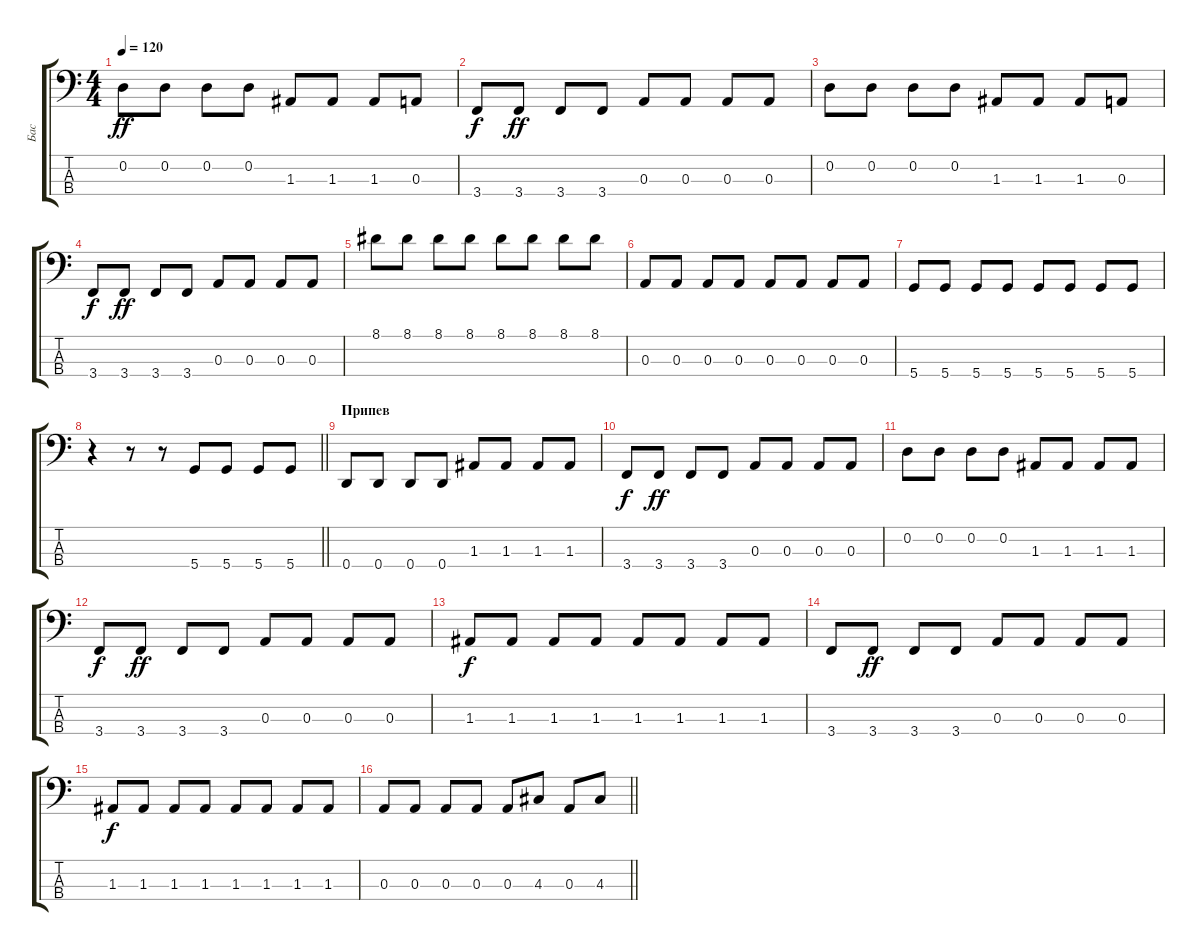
\track ("Бас" "Бас") {instrument electricbassfinger}
\staff {score tabs}
\tuning (G2 D2 A1 D1) {hide}
\ts (4 4)
\tempo 120
\clef f4
\ks c
0.2.8{dy ff} 0.2.8 0.2.8 0.2.8 1.3.8 1.3.8 1.3.8 0.3.8 |
3.4.8{dy f} 3.4.8{dy ff} 3.4.8 3.4.8 0.3.8 0.3.8 0.3.8 0.3.8 |
0.2.8 0.2.8 0.2.8 0.2.8 1.3.8 1.3.8 1.3.8 0.3.8 |
3.4.8{dy f} 3.4.8{dy ff} 3.4.8 3.4.8 0.3.8 0.3.8 0.3.8 0.3.8 |
8.1.8 8.1.8 8.1.8 8.1.8 8.1.8 8.1.8 8.1.8 8.1.8 |
0.3.8 0.3.8 0.3.8 0.3.8 0.3.8 0.3.8 0.3.8 0.3.8 |
5.4.8 5.4.8 5.4.8 5.4.8 5.4.8 5.4.8 5.4.8 5.4.8 |
\barLineRight lightlight
r.4 r.8 r.8 5.4.8 5.4.8 5.4.8 5.4.8 |
\section ("" "Припев")
0.4.8 0.4.8 0.4.8 0.4.8 1.3.8 1.3.8 1.3.8 1.3.8 |
3.4.8{dy f} 3.4.8{dy ff} 3.4.8 3.4.8 0.3.8 0.3.8 0.3.8 0.3.8 |
0.2.8 0.2.8 0.2.8 0.2.8 1.3.8 1.3.8 1.3.8 1.3.8 |
3.4.8{dy f} 3.4.8{dy ff} 3.4.8 3.4.8 0.3.8 0.3.8 0.3.8 0.3.8 |
1.3.8{dy f} 1.3.8 1.3.8 1.3.8 1.3.8 1.3.8 1.3.8 1.3.8 |
3.4.8 3.4.8{dy ff} 3.4.8 3.4.8 0.3.8 0.3.8 0.3.8 0.3.8 |
1.3.8{dy f} 1.3.8 1.3.8 1.3.8 1.3.8 1.3.8 1.3.8 1.3.8 |
\barLineRight lightlight
0.3.8 0.3.8 0.3.8 0.3.8 0.3.8 4.3.8 0.3.8 4.3.8
